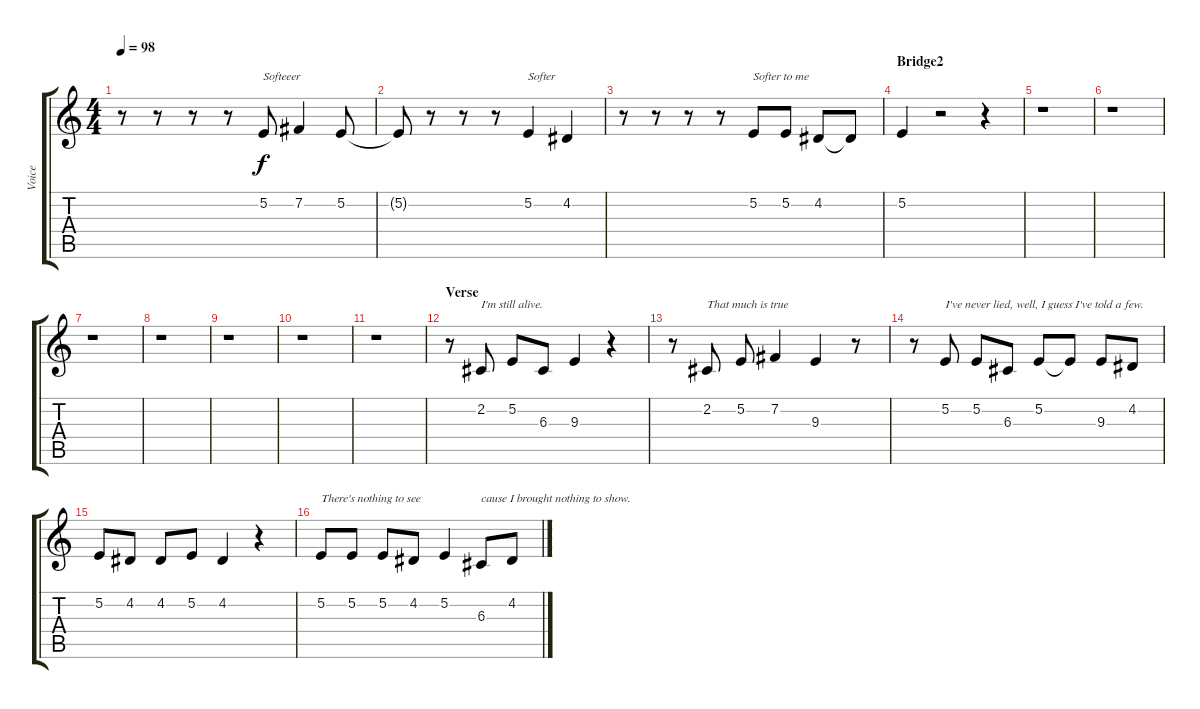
\track ("Voice" "Voice") {instrument englishhorn}
\staff {score tabs}
\tuning (E4 B3 G3 D3 A2 E2) {hide}
\ts (4 4)
\tempo 98
\clef g2
\ks c
r.8{dy f} r.8 r.8 r.8 5.2.8{txt "Softeeer"} 7.2.4 5.2.8 |
5.2{t}.8 r.8 r.8 r.8 5.2.4{txt "Softer"} 4.2.4 |
r.8 r.8 r.8 r.8 5.2.8{txt "Softer to me"} 5.2.8 4.2.8 4.2{t}.8 |
\section ("" "Bridge2")
5.2.4 r.2 r.4 |
r.1 |
r.1 |
r.1 |
r.1 |
r.1 |
r.1 |
r.1 |
\section ("" "Verse")
r.8 2.2.8{txt "I'm still alive."} 5.2.8 6.3.8 9.3.4 r.4 |
r.8 2.2.8{txt "That much is true"} 5.2.8 7.2.4 9.3.4 r.8 |
r.8 5.2.8{txt "I've never lied, well, I guess I've told a few."} 5.2.8 6.3.8 5.2.8 5.2{t}.8 9.3.8 4.2.8 |
5.2.8 4.2.8 4.2.8 5.2.8 4.2.4 r.4 |
5.2.8{txt "There's nothing to see"} 5.2.8 5.2.8 4.2.8 5.2.4 6.3.8{txt "cause I brought nothing to show."} 4.2.8
